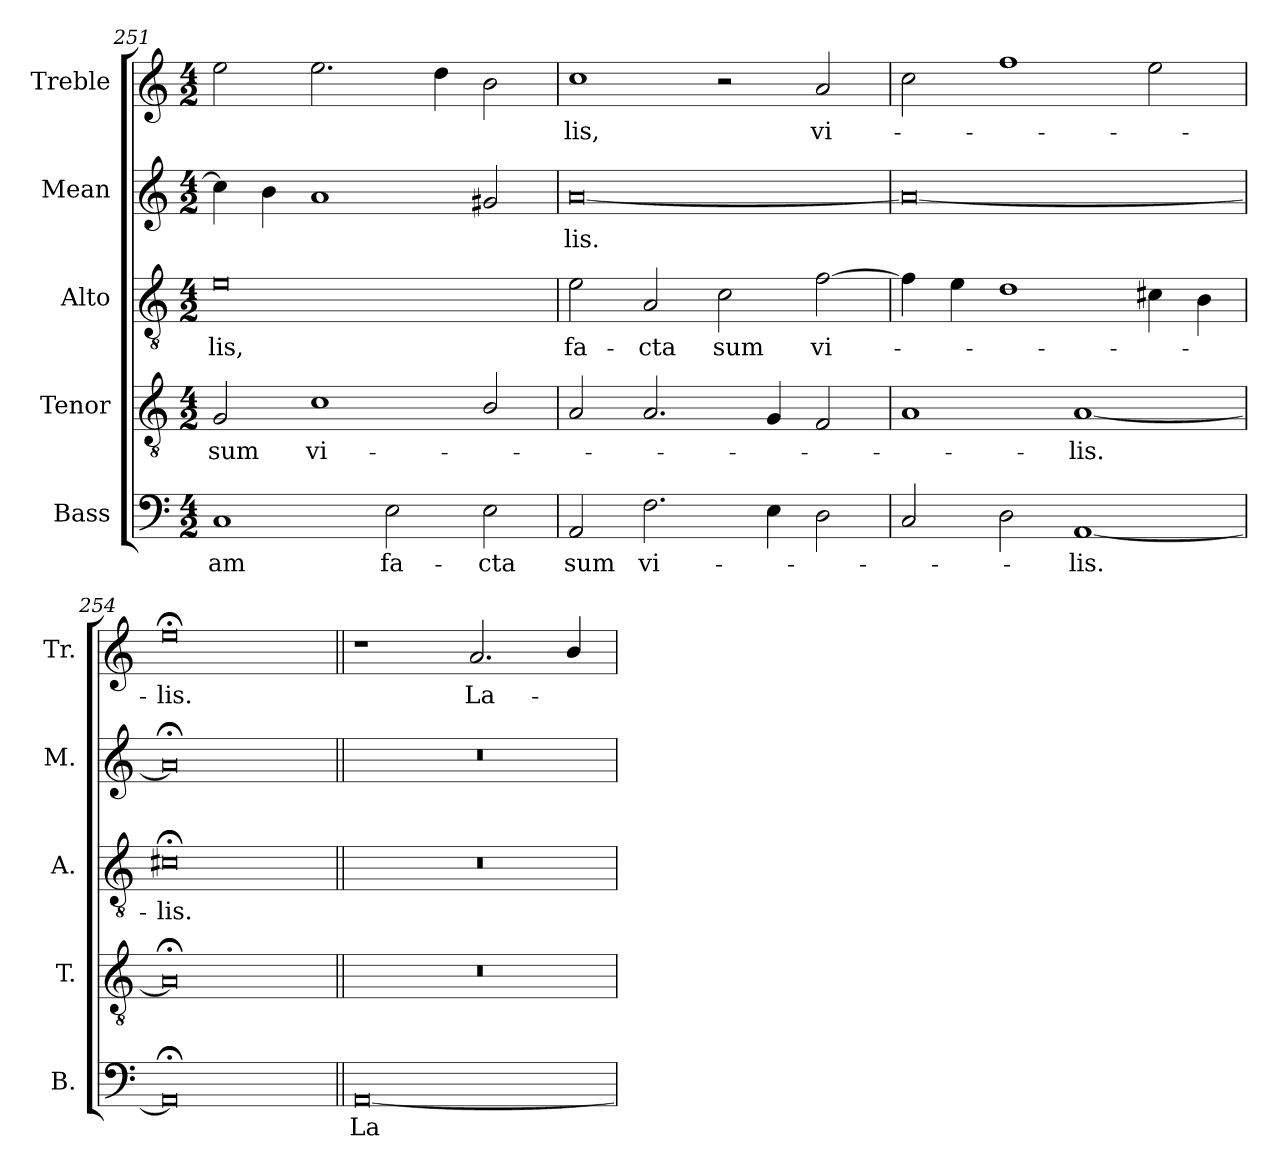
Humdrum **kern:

**kern	**text	**kern	**text	**kern	**text	**kern	**text	**kern	**text
*part5	*part5	*part4	*part4	*part3	*part3	*part2	*part2	*part1	*part1
*staff5	*staff5	*staff4	*staff4	*staff3	*staff3	*staff2	*staff2	*staff1	*staff1
*I"Bass	*	*I"Tenor	*	*I"Alto	*	*I"Mean	*	*I"Treble	*
*I'B.	*	*I'T.	*	*I'A.	*	*I'M.	*	*I'Tr.	*
*clefF4	*	*clefGv2	*	*clefGv2	*	*clefG2	*	*clefG2	*
*	*	*ITrd7c12	*	*ITrd7c12	*	*	*	*	*
*k[]	*	*k[]	*	*k[]	*	*k[]	*	*k[]	*
*C:	*	*C:	*	*C:	*	*C:	*	*C:	*
*M4/2	*	*M4/2	*	*M4/2	*	*M4/2	*	*M4/2	*
=251	=251	=251	=251	=251	=251	=251	=251	=251	=251
!	!LO:LY:b:color=#000000	!	!	!	!	!	!	!	!
!	!	!	!LO:LY:b:color=#000000	!	!	!	!	!	!
!	!	!	!	!	!LO:LY:b:color=#000000	!	!	!	!
1Ci	-am	2GGi/	sum	0Ei	-lis,	4cci\]	.	2eei\	.
.	.	.	.	.	.	4bi\	.	.	.
!	!	!	!LO:LY:b:color=#000000	!	!	!	!	!	!
.	.	1Ci	vi-	.	.	1ai	.	2.eei\	.
!	!LO:LY:b:color=#000000	!	!	!	!	!	!	!	!
2Ei\	fa-	.	.	.	.	.	.	.	.
.	.	.	.	.	.	.	.	4ddi\	.
!	!LO:LY:b:color=#000000	!	!	!	!	!	!	!	!
2Ei\	-cta	2BBi/	.	.	.	2g#Xi/	.	2bi\	.
!!LO:PB:g=z
=252	=252	=252	=252	=252	=252	=252	=252	=252	=252
!	!LO:LY:b:color=#000000	!	!	!	!	!	!	!	!
!	!	!	!	!	!LO:LY:b:color=#000000	!	!	!	!
!	!	!	!	!	!	!	!LO:LY:b:color=#000000	!	!
!	!	!	!	!	!	!	!	!	!LO:LY:b:color=#000000
2AAi/	sum	2AAi/	.	2Ei\	fa-	[<0ai	-lis.	1cci	-lis,
!	!LO:LY:b:color=#000000	!	!	!	!	!	!	!	!
!	!	!	!	!	!LO:LY:b:color=#000000	!	!	!	!
2.Fi\	vi-	2.AAi/	.	2AAi/	-cta	.	.	.	.
!	!	!	!	!	!LO:LY:b:color=#000000	!	!	!	!
.	.	.	.	2Ci\	sum	.	.	2r	.
4Ei\	.	4GGi/	.	.	.	.	.	.	.
!	!	!	!	!	!LO:LY:b:color=#000000	!	!	!	!
!	!	!	!	!	!	!	!	!	!LO:LY:b:color=#000000
2Di\	.	2FFi/	.	[>2Fi\	vi-	.	.	2ai/	vi-
=253	=253	=253	=253	=253	=253	=253	=253	=253	=253
2Ci/	.	1AAi	.	4Fi\]	.	0ai_<	.	2cci\	.
.	.	.	.	4Ei\	.	.	.	.	.
2Di\	.	.	.	1Di	.	.	.	1ffi	.
!	!LO:LY:b:color=#000000	!	!	!	!	!	!	!	!
!	!	!	!LO:LY:b:color=#000000	!	!	!	!	!	!
[<1AAi	-lis.	[<1AAi	-lis.	.	.	.	.	.	.
.	.	.	.	4C#Xi\	.	.	.	2eei\	.
.	.	.	.	4BBi\	.	.	.	.	.
=254	=254	=254	=254	=254	=254	=254	=254	=254	=254
!	!	!	!	!	!LO:LY:b:color=#000000	!	!	!	!
!	!	!	!	!	!	!	!	!	!LO:LY:b:color=#000000
0AA;i]	.	0AA;i]	.	0C#X;i	-lis.	0a;i]	.	0ee;i	-lis.
=255||	=255||	=255||	=255||	=255||	=255||	=255||	=255||	=255||	=255||
*	*	*	*	*	*	*	*	*MM180	*
!	!LO:LY:b:color=#000000	!LO:N:vis=1	!	!LO:N:vis=1	!	!LO:N:vis=1	!	!	!
[<0AAi	La-	0r	.	0r	.	0r	.	1r	.
!	!	!	!	!	!	!	!	!	!LO:LY:b:color=#000000
.	.	.	.	.	.	.	.	2.ai/	La-
.	.	.	.	.	.	.	.	4bi/	.
=	=	=	=	=	=	=	=	=	=
*-	*-	*-	*-	*-	*-	*-	*-	*-	*-
